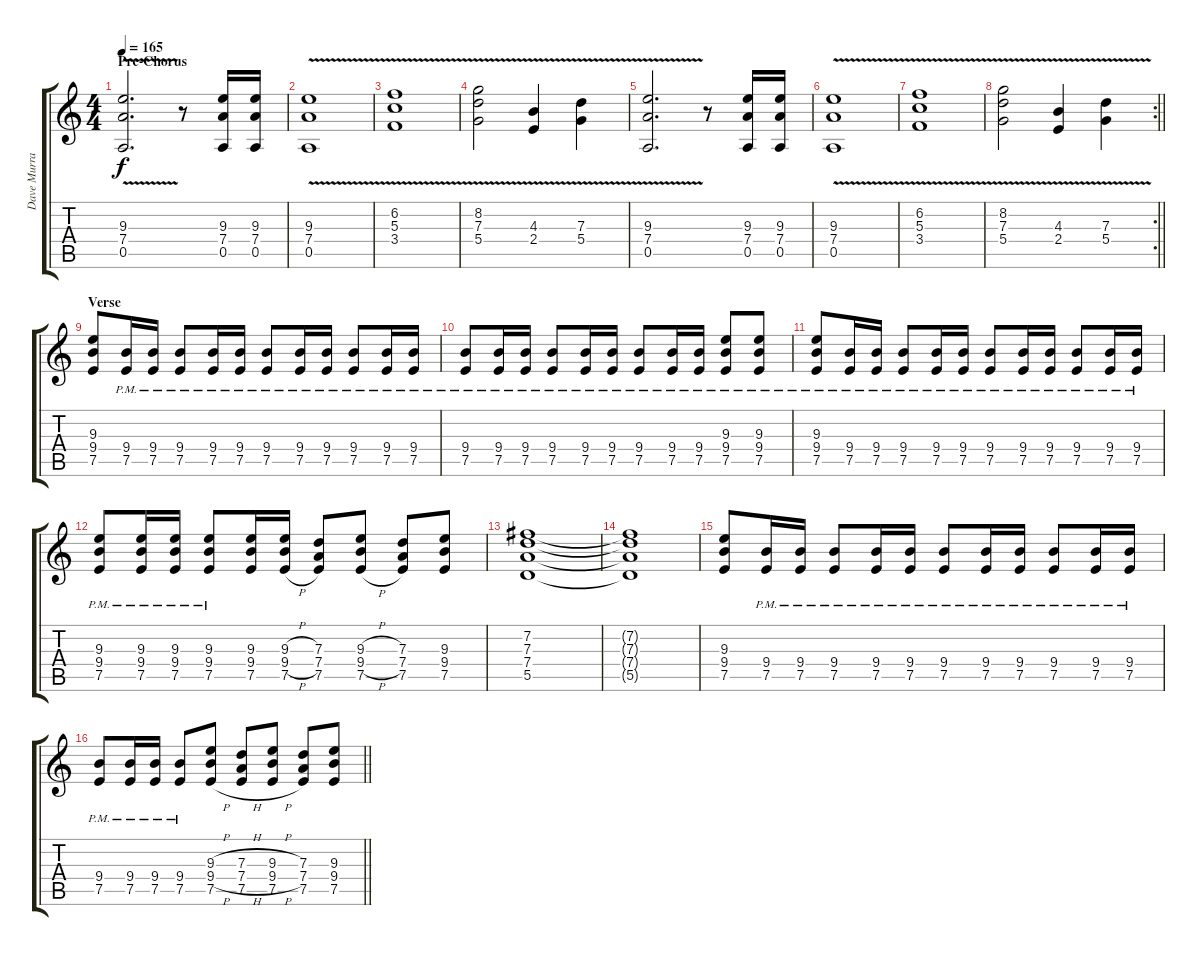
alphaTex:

\track ("Dave Murray" "Dave Murra") {instrument distortionguitar}
\staff {score tabs}
\tuning (E4 B3 G3 D3 A2 E2) {hide}
\ts (4 4)
\section ("" "Pre-Chorus")
\tempo 165
\clef g2
\ks c
(9.3{v} 7.4{v} 0.5{v}).2{d dy f} r.8 (9.3 7.4 0.5).16 (9.3 7.4 0.5).16 |
(9.3{v} 7.4 0.5).1 |
(6.2 5.3{v} 3.4).1 |
(8.2 7.3{v} 5.4).2 (4.3{v} 2.4).4 (7.3{v} 5.4).4 |
(9.3{v} 7.4 0.5).2{d} r.8 (9.3 7.4 0.5).16 (9.3 7.4 0.5).16 |
(9.3{v} 7.4 0.5).1 |
(6.2 5.3{v} 3.4).1 |
\rc 2
\barLineRight lightlight
(8.2 7.3{v} 5.4).2 (4.3{v} 2.4).4 (7.3{v} 5.4).4 |
\section ("" "Verse")
(9.3 9.4 7.5).8 (9.4{pm} 7.5{pm}).16 (9.4{pm} 7.5{pm}).16 (9.4{pm} 7.5{pm}).8 (9.4{pm} 7.5{pm}).16 (9.4{pm} 7.5{pm}).16 (9.4{pm} 7.5{pm}).8 (9.4{pm} 7.5{pm}).16 (9.4{pm} 7.5{pm}).16 (9.4{pm} 7.5{pm}).8 (9.4{pm} 7.5{pm}).16 (9.4{pm} 7.5{pm}).16 |
(9.4{pm} 7.5{pm}).8 (9.4{pm} 7.5{pm}).16 (9.4{pm} 7.5{pm}).16 (9.4{pm} 7.5{pm}).8 (9.4{pm} 7.5{pm}).16 (9.4{pm} 7.5{pm}).16 (9.4{pm} 7.5{pm}).8 (9.4{pm} 7.5{pm}).16 (9.4{pm} 7.5{pm}).16 (9.3{pm} 9.4{pm} 7.5{pm}).8 (9.3{pm} 9.4{pm} 7.5{pm}).8 |
(9.3{pm} 9.4{pm} 7.5).8 (9.4{pm} 7.5{pm}).16 (9.4{pm} 7.5{pm}).16 (9.4{pm} 7.5{pm}).8 (9.4{pm} 7.5{pm}).16 (9.4{pm} 7.5{pm}).16 (9.4{pm} 7.5{pm}).8 (9.4{pm} 7.5{pm}).16 (9.4{pm} 7.5{pm}).16 (9.4{pm} 7.5{pm}).8 (9.4{pm} 7.5{pm}).16 (9.4{pm} 7.5{pm}).16 |
(9.3{pm} 9.4{pm} 7.5{pm}).8 (9.3{pm} 9.4{pm} 7.5{pm}).16 (9.3{pm} 9.4{pm} 7.5{pm}).16 (9.3{pm} 9.4{pm} 7.5{pm}).8 (9.3 9.4 7.5).16 (9.3{h} 9.4{h} 7.5{h}).16 (7.3 7.4 7.5).8 (9.3{h} 9.4{h} 7.5{h}).8 (7.3 7.4 7.5).8 (9.3 9.4 7.5).8 |
(7.2 7.3 7.4 5.5).1 |
(7.2{t} 7.3{t} 7.4{t} 5.5{t}).1 |
(9.3 9.4 7.5).8 (9.4{pm} 7.5{pm}).16 (9.4{pm} 7.5{pm}).16 (9.4{pm} 7.5{pm}).8 (9.4{pm} 7.5{pm}).16 (9.4{pm} 7.5{pm}).16 (9.4{pm} 7.5{pm}).8 (9.4{pm} 7.5{pm}).16 (9.4{pm} 7.5{pm}).16 (9.4{pm} 7.5{pm}).8 (9.4{pm} 7.5{pm}).16 (9.4{pm} 7.5{pm}).16 |
\barLineRight lightlight
(9.4{pm} 7.5{pm}).8 (9.4{pm} 7.5{pm}).16 (9.4{pm} 7.5{pm}).16 (9.4{pm} 7.5{pm}).8 (9.3{h} 9.4{h} 7.5{h}).8 (7.3{h} 7.4{h} 7.5{h}).8 (9.3{h} 9.4{h} 7.5{h}).8 (7.3 7.4 7.5).8 (9.3 9.4 7.5).8
